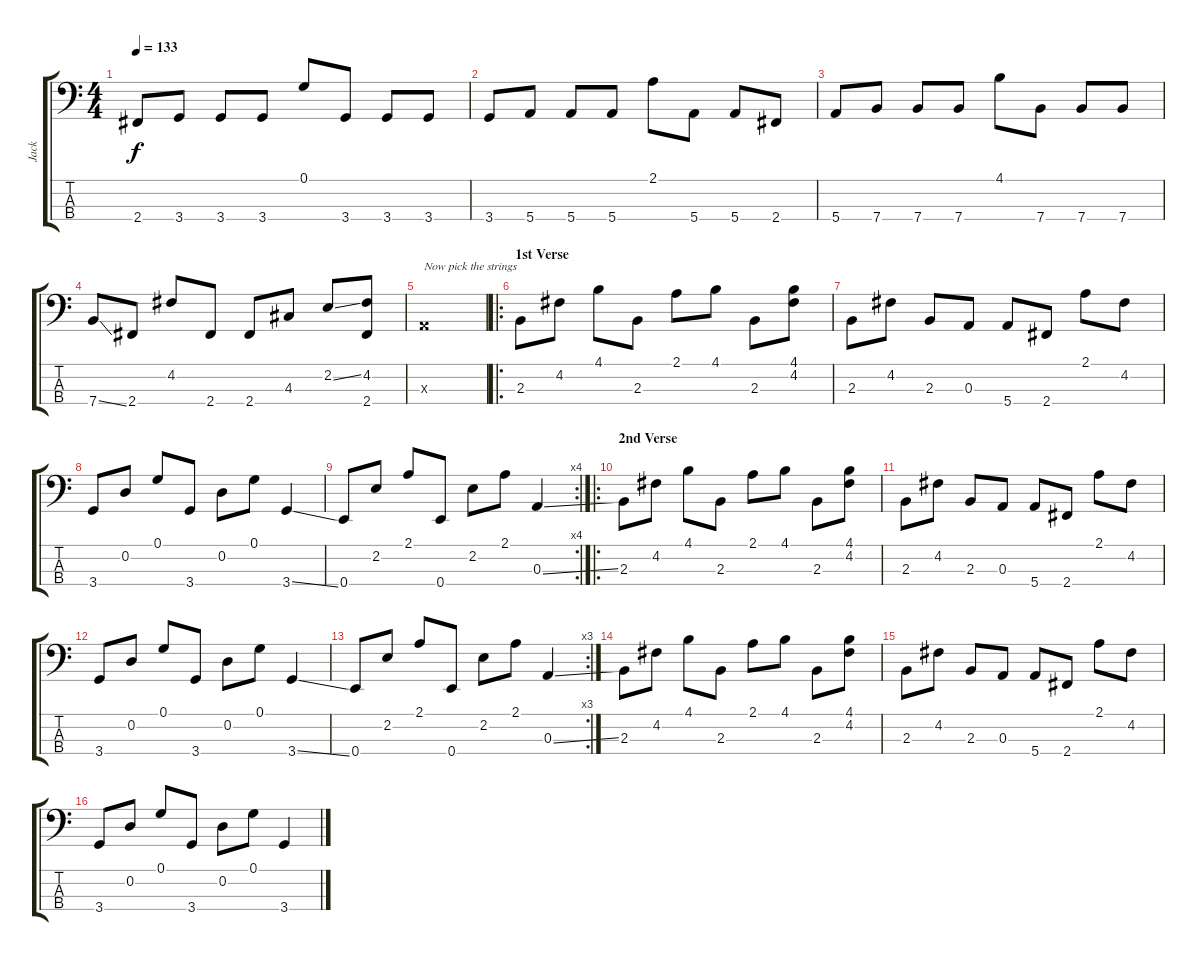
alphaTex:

\track ("Jack" "Jack") {instrument electricbassfinger}
\staff {score tabs}
\tuning (G2 D2 A1 E1) {hide}
\ts (4 4)
\tempo 133
\clef f4
\ks c
2.4.8{dy f} 3.4.8 3.4.8 3.4.8 0.1.8 3.4.8 3.4.8 3.4.8 |
3.4.8 5.4.8 5.4.8 5.4.8 2.1.8 5.4.8 5.4.8 2.4.8 |
5.4.8 7.4.8 7.4.8 7.4.8 4.1.8 7.4.8 7.4.8 7.4.8 |
7.4{ss}.8 2.4.8 4.2.8 2.4.8 2.4.8 4.3.8 2.2{ss}.8 (4.2 2.4).8 |
0.3{x}.1{txt "Now pick the strings" volume 16 instrument electricbasspick} |
\ro
\section ("" "1st Verse")
2.3.8 4.2.8 4.1.8 2.3.8 2.1.8 4.1.8 2.3.8 (4.1 4.2).8 |
2.3.8 4.2.8 2.3.8 0.3.8 5.4.8 2.4.8 2.1.8 4.2.8 |
3.4.8 0.2.8 0.1.8 3.4.8 0.2.8 0.1.8 3.4{ss}.4 |
\rc 4
0.4.8 2.2.8 2.1.8 0.4.8 2.2.8 2.1.8 0.3{ss}.4 |
\ro
\section ("" "2nd Verse")
2.3.8 4.2.8 4.1.8 2.3.8 2.1.8 4.1.8 2.3.8 (4.1 4.2).8 |
2.3.8 4.2.8 2.3.8 0.3.8 5.4.8 2.4.8 2.1.8 4.2.8 |
3.4.8 0.2.8 0.1.8 3.4.8 0.2.8 0.1.8 3.4{ss}.4 |
\rc 3
0.4.8 2.2.8 2.1.8 0.4.8 2.2.8 2.1.8 0.3{ss}.4 |
2.3.8 4.2.8 4.1.8 2.3.8 2.1.8 4.1.8 2.3.8 (4.1 4.2).8 |
2.3.8 4.2.8 2.3.8 0.3.8 5.4.8 2.4.8 2.1.8 4.2.8 |
3.4.8 0.2.8 0.1.8 3.4.8 0.2.8 0.1.8 3.4{ss}.4
